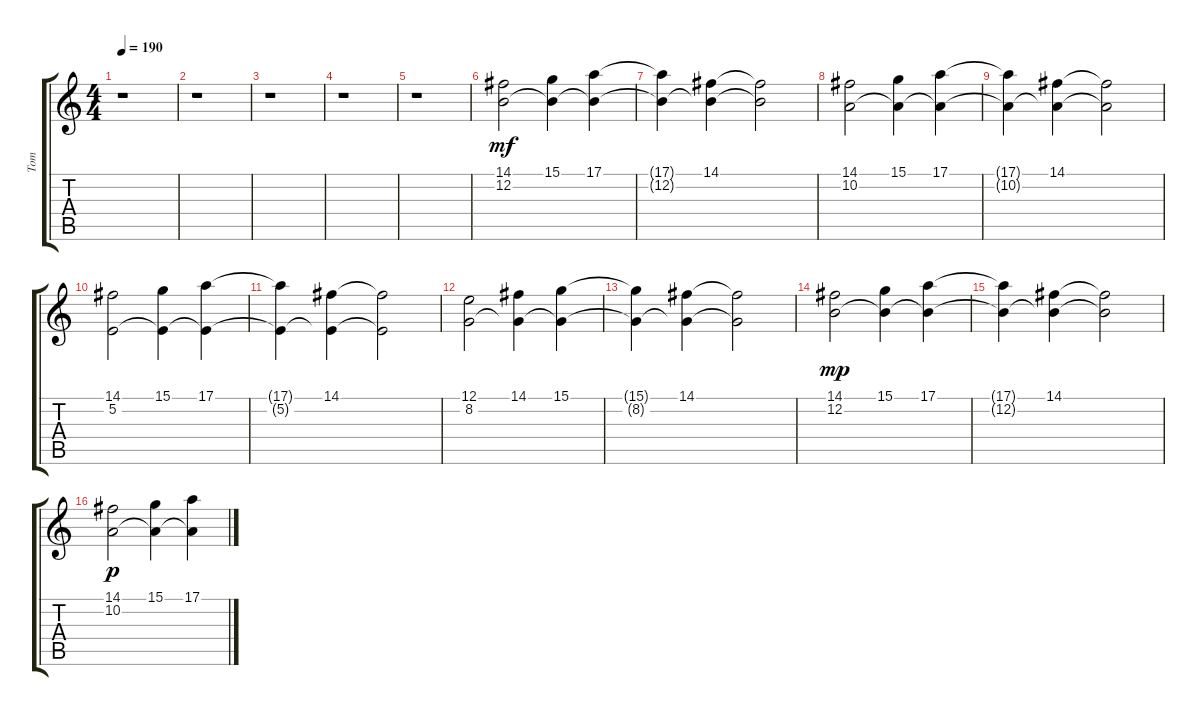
\track ("Tom" "Tom") {instrument acousticgrandpiano}
\staff {score tabs}
\tuning (E4 B3 G3 D3 A2 E2) {hide}
\ts (4 4)
\tempo 190
\clef g2
\ks c
r.1{dy mf} |
r.1 |
\section ("" "")
r.1 |
r.1 |
r.1 |
\section ("" "")
(14.1 12.2).2 (15.1 12.2{t}).4 (17.1 12.2{t}).4 |
(17.1{t} 12.2{t}).4 (14.1 12.2{t}).4 (14.1{t} 12.2{t}).2 |
(14.1 10.2).2 (15.1 10.2{t}).4 (17.1 10.2{t}).4 |
(17.1{t} 10.2{t}).4 (14.1 10.2{t}).4 (14.1{t} 10.2{t}).2 |
(14.1 5.2).2 (15.1 5.2{t}).4 (17.1 5.2{t}).4 |
(17.1{t} 5.2{t}).4 (14.1 5.2{t}).4 (14.1{t} 5.2{t}).2 |
(12.1 8.2).2 (14.1 8.2{t}).4 (15.1 8.2{t}).4 |
(15.1{t} 8.2{t}).4 (14.1 8.2{t}).4 (14.1{t} 8.2{t}).2 |
(14.1 12.2).2{dy mp} (15.1 12.2{t}).4 (17.1 12.2{t}).4 |
(17.1{t} 12.2{t}).4 (14.1 12.2{t}).4 (14.1{t} 12.2{t}).2 |
(14.1 10.2).2{dy p} (15.1 10.2{t}).4 (17.1 10.2{t}).4
